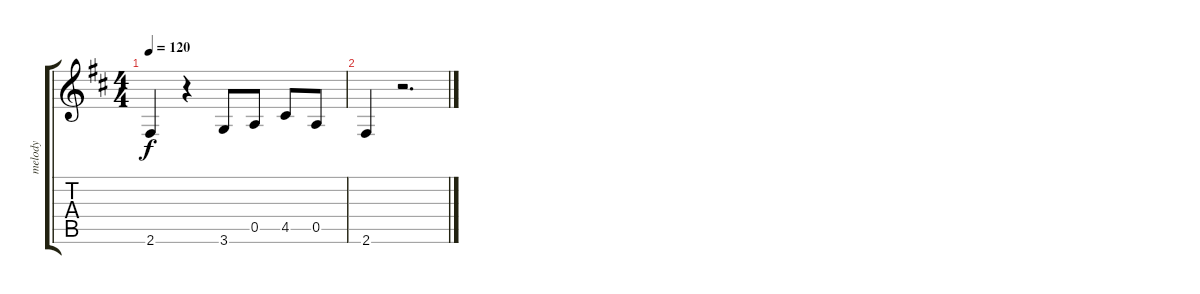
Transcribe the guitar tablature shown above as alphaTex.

\track ("melody" "melody") {instrument acousticguitarnylon}
\staff {score tabs}
\tuning (E4 B3 G3 D3 A2 E2) {hide}
\ts (4 4)
\tempo 120
\clef g2
\ks bminor
2.6{t}.4{dy f volume 5} r.4 3.6.8 0.5.8 4.5.8{volume 4} 0.5.8{volume 3} |
2.6.4{volume 2} r.2{d volume 0}
